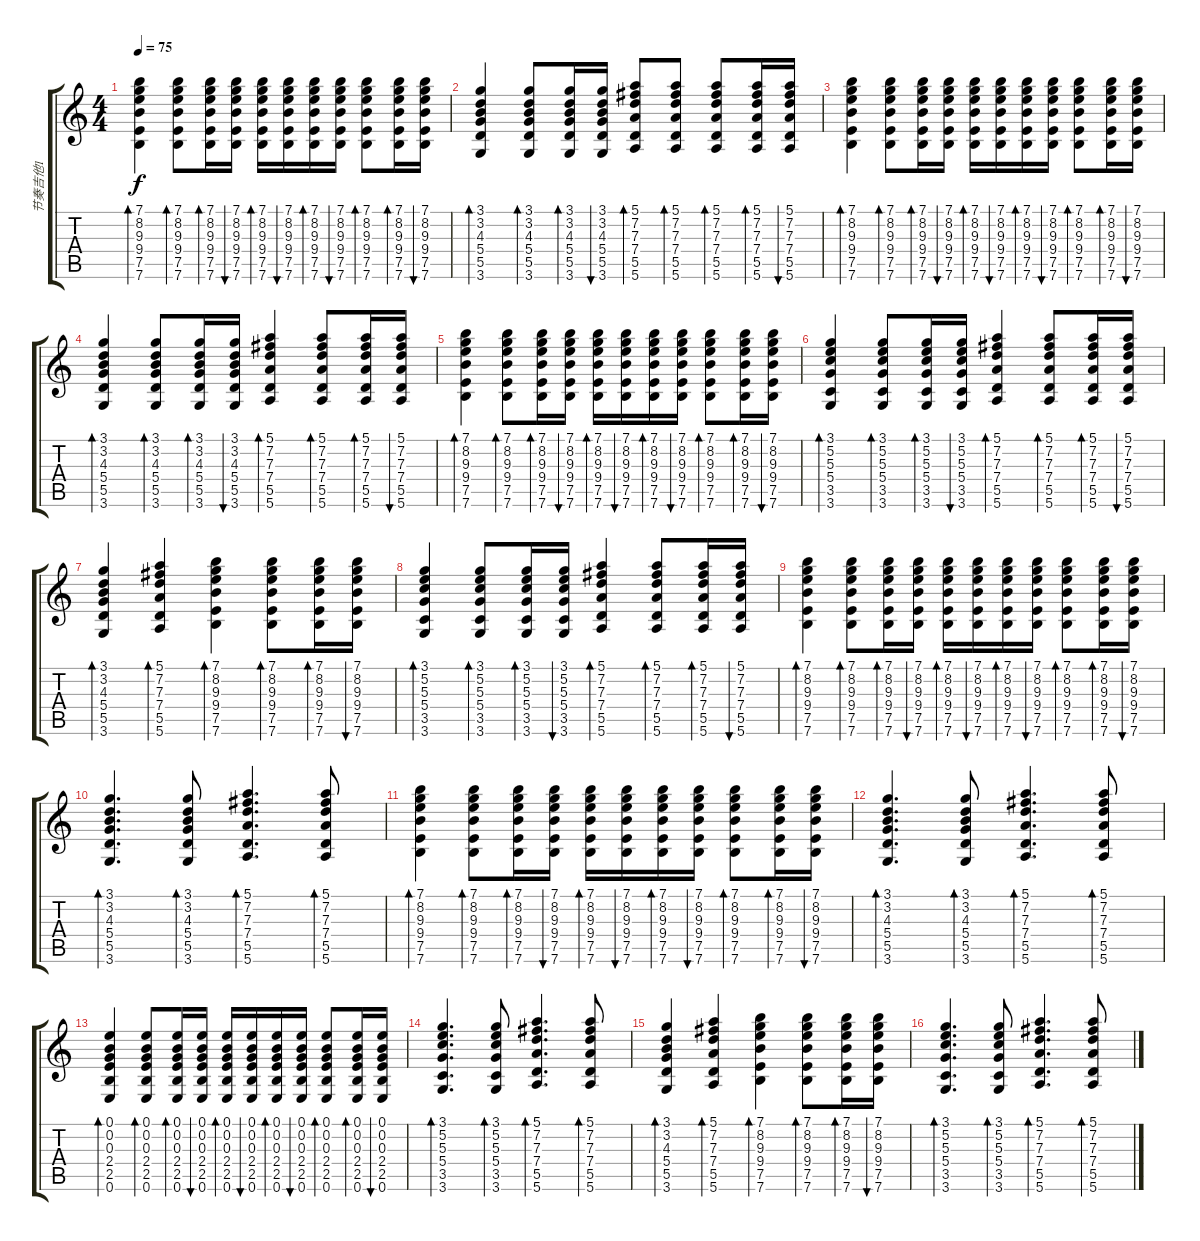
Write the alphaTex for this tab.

\track ("节奏吉他1" "节奏吉他1") {instrument acousticguitarsteel}
\staff {score tabs}
\tuning (E4 B3 G3 D3 A2 E2) {hide}
\ts (4 4)
\tempo 75
\clef g2
\ks c
(7.1 8.2 9.3 9.4 7.5 7.6).4{bd 30 dy f} (7.1 8.2 9.3 9.4 7.5 7.6).8{bd 30} (7.1 8.2 9.3 9.4 7.5 7.6).16{bd 30} (7.1 8.2 9.3 9.4 7.5 7.6).16{bu 30} (7.1 8.2 9.3 9.4 7.5 7.6).16{bd 30} (7.1 8.2 9.3 9.4 7.5 7.6).16{bu 30} (7.1 8.2 9.3 9.4 7.5 7.6).16{bd 30} (7.1 8.2 9.3 9.4 7.5 7.6).16{bu 30} (7.1 8.2 9.3 9.4 7.5 7.6).8{bd 30} (7.1 8.2 9.3 9.4 7.5 7.6).16{bd 30} (7.1 8.2 9.3 9.4 7.5 7.6).16{bu 30} |
(3.1 3.2 4.3 5.4 5.5 3.6).4{bd 30} (3.1 3.2 4.3 5.4 5.5 3.6).8{bd 30} (3.1 3.2 4.3 5.4 5.5 3.6).16{bd 30} (3.1 3.2 4.3 5.4 5.5 3.6).16{bu 30} (5.1 7.2 7.3 7.4 5.5 5.6).8{bd 30} (5.1 7.2 7.3 7.4 5.5 5.6).8{bd 30} (5.1 7.2 7.3 7.4 5.5 5.6).8{bd 30} (5.1 7.2 7.3 7.4 5.5 5.6).16{bd 30} (5.1 7.2 7.3 7.4 5.5 5.6).16{bu 30} |
(7.1 8.2 9.3 9.4 7.5 7.6).4{bd 30} (7.1 8.2 9.3 9.4 7.5 7.6).8{bd 30} (7.1 8.2 9.3 9.4 7.5 7.6).16{bd 30} (7.1 8.2 9.3 9.4 7.5 7.6).16{bu 30} (7.1 8.2 9.3 9.4 7.5 7.6).16{bd 30} (7.1 8.2 9.3 9.4 7.5 7.6).16{bu 30} (7.1 8.2 9.3 9.4 7.5 7.6).16{bd 30} (7.1 8.2 9.3 9.4 7.5 7.6).16{bu 30} (7.1 8.2 9.3 9.4 7.5 7.6).8{bd 30} (7.1 8.2 9.3 9.4 7.5 7.6).16{bd 30} (7.1 8.2 9.3 9.4 7.5 7.6).16{bu 30} |
(3.1 3.2 4.3 5.4 5.5 3.6).4{bd 30} (3.1 3.2 4.3 5.4 5.5 3.6).8{bd 30} (3.1 3.2 4.3 5.4 5.5 3.6).16{bd 30} (3.1 3.2 4.3 5.4 5.5 3.6).16{bu 30} (5.1 7.2 7.3 7.4 5.5 5.6).4{bd 30} (5.1 7.2 7.3 7.4 5.5 5.6).8{bd 30} (5.1 7.2 7.3 7.4 5.5 5.6).16{bd 30} (5.1 7.2 7.3 7.4 5.5 5.6).16{bu 30} |
(7.1 8.2 9.3 9.4 7.5 7.6).4{bd 30} (7.1 8.2 9.3 9.4 7.5 7.6).8{bd 30} (7.1 8.2 9.3 9.4 7.5 7.6).16{bd 30} (7.1 8.2 9.3 9.4 7.5 7.6).16{bu 30} (7.1 8.2 9.3 9.4 7.5 7.6).16{bd 30} (7.1 8.2 9.3 9.4 7.5 7.6).16{bu 30} (7.1 8.2 9.3 9.4 7.5 7.6).16{bd 30} (7.1 8.2 9.3 9.4 7.5 7.6).16{bu 30} (7.1 8.2 9.3 9.4 7.5 7.6).8{bd 30} (7.1 8.2 9.3 9.4 7.5 7.6).16{bd 30} (7.1 8.2 9.3 9.4 7.5 7.6).16{bu 30} |
(3.1 5.2 5.3 5.4 3.5 3.6).4{bd 30} (3.1 5.2 5.3 5.4 3.5 3.6).8{bd 30} (3.1 5.2 5.3 5.4 3.5 3.6).16{bd 30} (3.1 5.2 5.3 5.4 3.5 3.6).16{bu 30} (5.1 7.2 7.3 7.4 5.5 5.6).4{bd 30} (5.1 7.2 7.3 7.4 5.5 5.6).8{bd 30} (5.1 7.2 7.3 7.4 5.5 5.6).16{bd 30} (5.1 7.2 7.3 7.4 5.5 5.6).16{bu 30} |
(3.1 3.2 4.3 5.4 5.5 3.6).4{bd 120} (5.1 7.2 7.3 7.4 5.5 5.6).4{bd 120} (7.1 8.2 9.3 9.4 7.5 7.6).4{bd 120} (7.1 8.2 9.3 9.4 7.5 7.6).8{bd 30} (7.1 8.2 9.3 9.4 7.5 7.6).16{bd 30} (7.1 8.2 9.3 9.4 7.5 7.6).16{bu 30} |
(3.1 5.2 5.3 5.4 3.5 3.6).4{bd 30} (3.1 5.2 5.3 5.4 3.5 3.6).8{bd 30} (3.1 5.2 5.3 5.4 3.5 3.6).16{bd 30} (3.1 5.2 5.3 5.4 3.5 3.6).16{bu 30} (5.1 7.2 7.3 7.4 5.5 5.6).4{bd 30} (5.1 7.2 7.3 7.4 5.5 5.6).8{bd 30} (5.1 7.2 7.3 7.4 5.5 5.6).16{bd 30} (5.1 7.2 7.3 7.4 5.5 5.6).16{bu 30} |
(7.1 8.2 9.3 9.4 7.5 7.6).4{bd 30} (7.1 8.2 9.3 9.4 7.5 7.6).8{bd 30} (7.1 8.2 9.3 9.4 7.5 7.6).16{bd 30} (7.1 8.2 9.3 9.4 7.5 7.6).16{bu 30} (7.1 8.2 9.3 9.4 7.5 7.6).16{bd 30} (7.1 8.2 9.3 9.4 7.5 7.6).16{bu 30} (7.1 8.2 9.3 9.4 7.5 7.6).16{bd 30} (7.1 8.2 9.3 9.4 7.5 7.6).16{bu 30} (7.1 8.2 9.3 9.4 7.5 7.6).8{bd 30} (7.1 8.2 9.3 9.4 7.5 7.6).16{bd 30} (7.1 8.2 9.3 9.4 7.5 7.6).16{bu 30} |
(3.1 3.2 4.3 5.4 5.5 3.6).4{d bd 30} (3.1 3.2 4.3 5.4 5.5 3.6).8{bd 30} (5.1 7.2 7.3 7.4 5.5 5.6).4{d bd 30} (5.1 7.2 7.3 7.4 5.5 5.6).8{bd 30} |
(7.1 8.2 9.3 9.4 7.5 7.6).4{bd 30} (7.1 8.2 9.3 9.4 7.5 7.6).8{bd 30} (7.1 8.2 9.3 9.4 7.5 7.6).16{bd 30} (7.1 8.2 9.3 9.4 7.5 7.6).16{bu 30} (7.1 8.2 9.3 9.4 7.5 7.6).16{bd 30} (7.1 8.2 9.3 9.4 7.5 7.6).16{bu 30} (7.1 8.2 9.3 9.4 7.5 7.6).16{bd 30} (7.1 8.2 9.3 9.4 7.5 7.6).16{bu 30} (7.1 8.2 9.3 9.4 7.5 7.6).8{bd 30} (7.1 8.2 9.3 9.4 7.5 7.6).16{bd 30} (7.1 8.2 9.3 9.4 7.5 7.6).16{bu 30} |
(3.1 3.2 4.3 5.4 5.5 3.6).4{d bd 30} (3.1 3.2 4.3 5.4 5.5 3.6).8{bd 30} (5.1 7.2 7.3 7.4 5.5 5.6).4{d bd 30} (5.1 7.2 7.3 7.4 5.5 5.6).8{bd 30} |
(0.1 0.2 0.3 2.4 2.5 0.6).4{bd 30} (0.1 0.2 0.3 2.4 2.5 0.6).8{bd 30} (0.1 0.2 0.3 2.4 2.5 0.6).16{bd 30} (0.1 0.2 0.3 2.4 2.5 0.6).16{bu 30} (0.1 0.2 0.3 2.4 2.5 0.6).16{bd 30} (0.1 0.2 0.3 2.4 2.5 0.6).16{bu 30} (0.1 0.2 0.3 2.4 2.5 0.6).16{bd 30} (0.1 0.2 0.3 2.4 2.5 0.6).16{bu 30} (0.1 0.2 0.3 2.4 2.5 0.6).8{bd 30} (0.1 0.2 0.3 2.4 2.5 0.6).16{bd 30} (0.1 0.2 0.3 2.4 2.5 0.6).16{bu 30} |
(3.1 5.2 5.3 5.4 3.5 3.6).4{d bd 30} (3.1 5.2 5.3 5.4 3.5 3.6).8{bd 30} (5.1 7.2 7.3 7.4 5.5 5.6).4{d bd 30} (5.1 7.2 7.3 7.4 5.5 5.6).8{bd 30} |
(3.1 3.2 4.3 5.4 5.5 3.6).4{bd 60} (5.1 7.2 7.3 7.4 5.5 5.6).4{bd 60} (7.1 8.2 9.3 9.4 7.5 7.6).4{bd 60} (7.1 8.2 9.3 9.4 7.5 7.6).8{bd 30} (7.1 8.2 9.3 9.4 7.5 7.6).16{bd 30} (7.1 8.2 9.3 9.4 7.5 7.6).16{bu 30} |
(3.1 5.2 5.3 5.4 3.5 3.6).4{d bd 30} (3.1 5.2 5.3 5.4 3.5 3.6).8{bd 30} (5.1 7.2 7.3 7.4 5.5 5.6).4{d bd 30} (5.1 7.2 7.3 7.4 5.5 5.6).8{bd 30}
